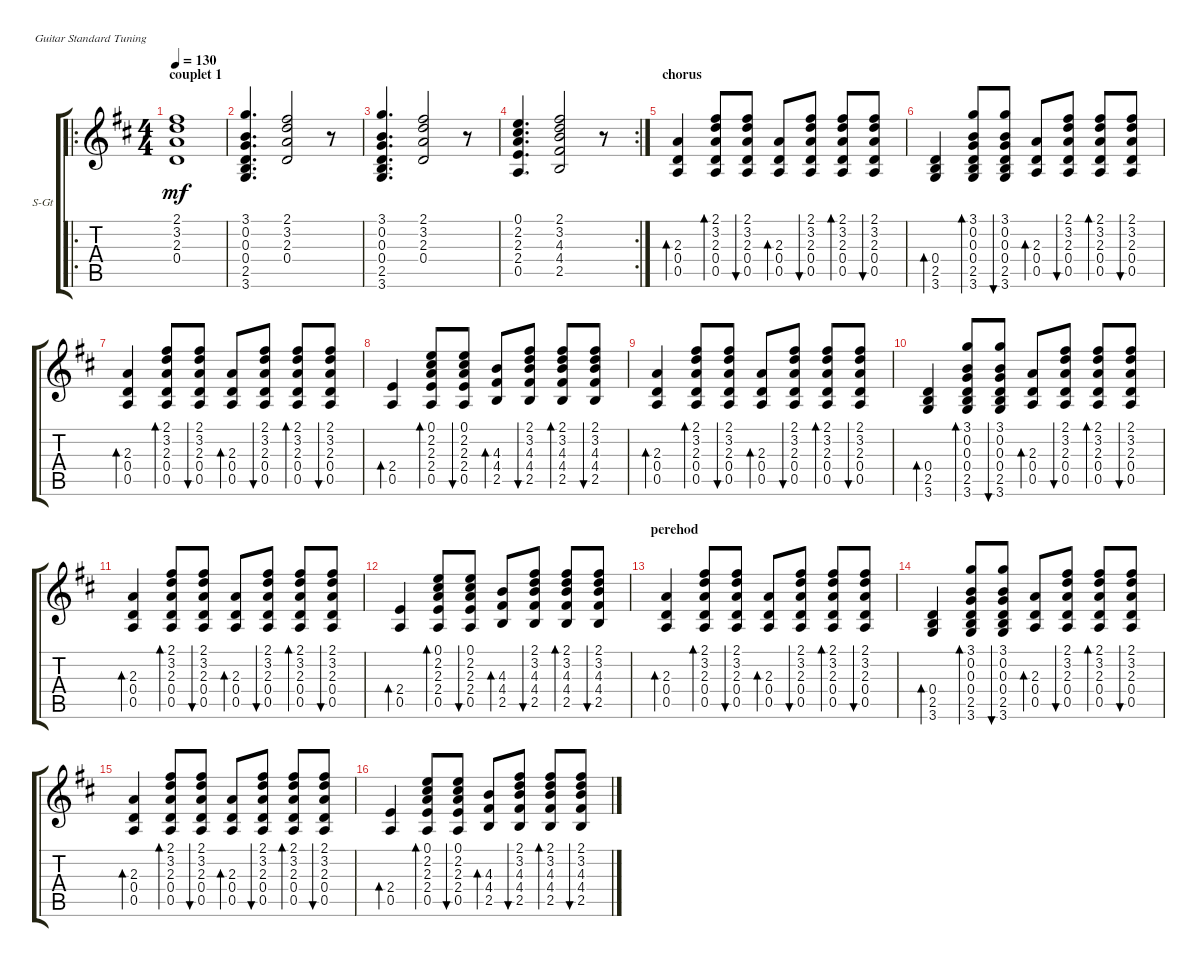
\defaultSystemsLayout 4
\bracketExtendMode groupsimilarinstruments
\firstSystemTrackNameOrientation horizontal
\otherSystemsTrackNameOrientation horizontal
\track ("Steel Guitar" "S-Gt") {instrument acousticguitarsteel}
\staff {score tabs}
\tuning (E4 B3 G3 D3 A2 E2)
\ro
\ts (4 4)
\section ("" "couplet 1")
\tempo 130
\clef g2
\ks d
(0.4 2.3 3.2 2.1).1{dy mf instrument acousticguitarsteel} |
(3.6 2.5 0.4 0.3 0.2 3.1).4{d} (0.4 2.3 3.2 2.1).2 r.8 |
(3.6 2.5 0.4 0.3 0.2 3.1).4{d} (0.4 2.3 3.2 2.1).2 r.8 |
\rc 2
(0.5 2.4 2.3 2.2 0.1).4{d} (4.4 4.3 3.2 2.1 2.5).2 r.8 |
\section ("" "chorus")
(0.4 2.3 0.5).4{bd 30} (0.4 0.5 2.3 3.2 2.1).8{bd 30} (0.4 0.5 2.3 3.2 2.1).8{bu 30} (0.4 2.3 0.5).8{bd 30} (0.4 0.5 2.3 3.2 2.1).8{bu 30} (0.4 0.5 2.3 3.2 2.1).8{bd 30} (0.4 0.5 2.3 3.2 2.1).8{bu 30} |
(0.4 2.5 3.6).4{bd 30} (0.4 2.5 0.3 0.2 3.1 3.6).8{bd 30} (0.4 2.5 0.3 0.2 3.1 3.6).8{bu 30} (0.4 2.3 0.5).8{bd 30} (0.4 0.5 2.3 3.2 2.1).8{bu 30} (0.4 0.5 2.3 3.2 2.1).8{bd 30} (0.4 0.5 2.3 3.2 2.1).8{bu 30} |
(0.4 2.3 0.5).4{bd 30} (0.4 0.5 2.3 3.2 2.1).8{bd 30} (0.4 0.5 2.3 3.2 2.1).8{bu 30} (0.4 2.3 0.5).8{bd 30} (0.4 0.5 2.3 3.2 2.1).8{bu 30} (0.4 0.5 2.3 3.2 2.1).8{bd 30} (0.4 0.5 2.3 3.2 2.1).8{bu 30} |
(2.4 0.5).4{bd 30} (2.4 0.5 2.3 2.2 0.1).8{bd 30} (2.4 0.5 2.3 2.2 0.1).8{bu 30} (4.4 4.3 2.5).8{bd 30} (4.4 2.5 4.3 3.2 2.1).8{bu 30} (4.4 2.5 4.3 3.2 2.1).8{bd 30} (4.4 2.5 4.3 3.2 2.1).8{bu 30} |
(0.4 2.3 0.5).4{bd 30} (0.4 0.5 2.3 3.2 2.1).8{bd 30} (0.4 0.5 2.3 3.2 2.1).8{bu 30} (0.4 2.3 0.5).8{bd 30} (0.4 0.5 2.3 3.2 2.1).8{bu 30} (0.4 0.5 2.3 3.2 2.1).8{bd 30} (0.4 0.5 2.3 3.2 2.1).8{bu 30} |
(0.4 2.5 3.6).4{bd 30} (0.4 2.5 0.3 0.2 3.1 3.6).8{bd 30} (0.4 2.5 0.3 0.2 3.1 3.6).8{bu 30} (0.4 2.3 0.5).8{bd 30} (0.4 0.5 2.3 3.2 2.1).8{bu 30} (0.4 0.5 2.3 3.2 2.1).8{bd 30} (0.4 0.5 2.3 3.2 2.1).8{bu 30} |
(0.4 2.3 0.5).4{bd 30} (0.4 0.5 2.3 3.2 2.1).8{bd 30} (0.4 0.5 2.3 3.2 2.1).8{bu 30} (0.4 2.3 0.5).8{bd 30} (0.4 0.5 2.3 3.2 2.1).8{bu 30} (0.4 0.5 2.3 3.2 2.1).8{bd 30} (0.4 0.5 2.3 3.2 2.1).8{bu 30} |
(2.4 0.5).4{bd 30} (2.4 0.5 2.3 2.2 0.1).8{bd 30} (2.4 0.5 2.3 2.2 0.1).8{bu 30} (4.4 4.3 2.5).8{bd 30} (4.4 2.5 4.3 3.2 2.1).8{bu 30} (4.4 2.5 4.3 3.2 2.1).8{bd 30} (4.4 2.5 4.3 3.2 2.1).8{bu 30} |
\section ("" "perehod")
(0.4 2.3 0.5).4{bd 30} (0.4 0.5 2.3 3.2 2.1).8{bd 30} (0.4 0.5 2.3 3.2 2.1).8{bu 30} (0.4 2.3 0.5).8{bd 30} (0.4 0.5 2.3 3.2 2.1).8{bu 30} (0.4 0.5 2.3 3.2 2.1).8{bd 30} (0.4 0.5 2.3 3.2 2.1).8{bu 30} |
(0.4 2.5 3.6).4{bd 30} (0.4 2.5 0.3 0.2 3.1 3.6).8{bd 30} (0.4 2.5 0.3 0.2 3.1 3.6).8{bu 30} (0.4 2.3 0.5).8{bd 30} (0.4 0.5 2.3 3.2 2.1).8{bu 30} (0.4 0.5 2.3 3.2 2.1).8{bd 30} (0.4 0.5 2.3 3.2 2.1).8{bu 30} |
(0.4 2.3 0.5).4{bd 30} (0.4 0.5 2.3 3.2 2.1).8{bd 30} (0.4 0.5 2.3 3.2 2.1).8{bu 30} (0.4 2.3 0.5).8{bd 30} (0.4 0.5 2.3 3.2 2.1).8{bu 30} (0.4 0.5 2.3 3.2 2.1).8{bd 30} (0.4 0.5 2.3 3.2 2.1).8{bu 30} |
(2.4 0.5).4{bd 30} (2.4 0.5 2.3 2.2 0.1).8{bd 30} (2.4 0.5 2.3 2.2 0.1).8{bu 30} (4.4 4.3 2.5).8{bd 30} (4.4 2.5 4.3 3.2 2.1).8{bu 30} (4.4 2.5 4.3 3.2 2.1).8{bd 30} (4.4 2.5 4.3 3.2 2.1).8{bu 30}
